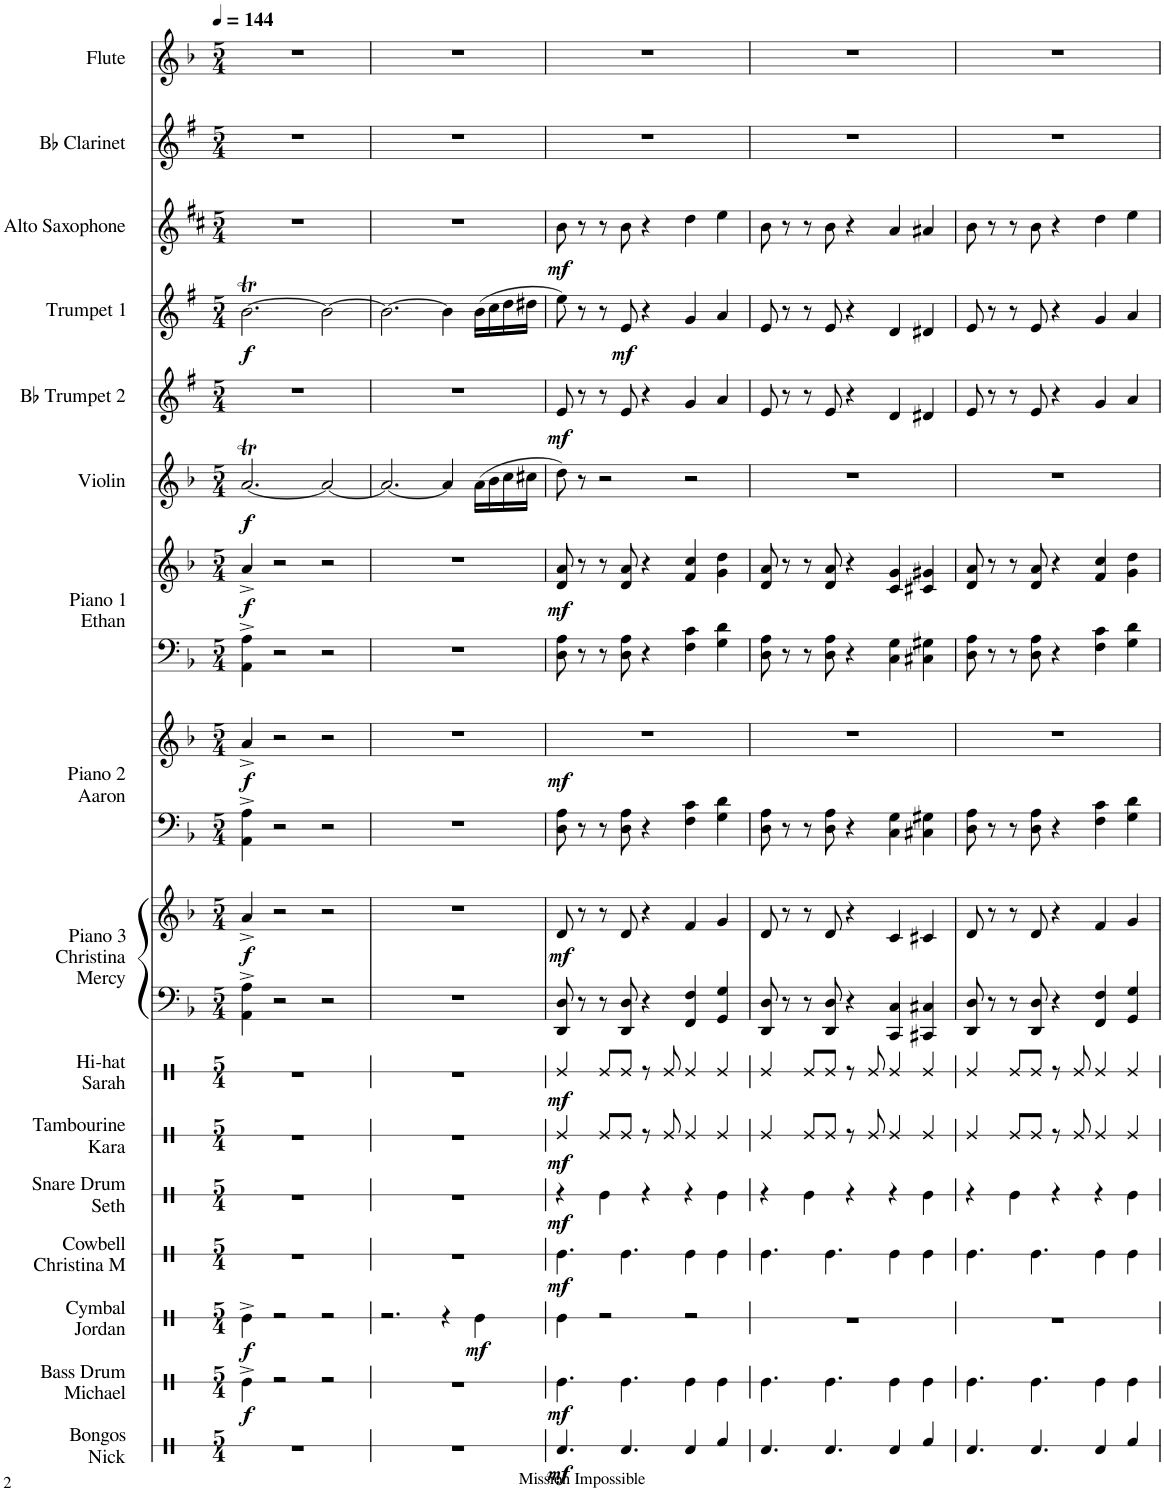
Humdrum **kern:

**kern	**dynam	**kern	**dynam	**kern	**dynam	**kern	**dynam	**kern	**dynam	**kern	**dynam	**kern	**dynam	**kern	**kern	**dynam	**kern	**kern	**dynam	**kern	**kern	**dynam	**kern	**dynam	**kern	**dynam	**kern	**dynam	**kern	**dynam	**kern	**kern
*part16	*part16	*part15	*part15	*part14	*part14	*part13	*part13	*part12	*part12	*part11	*part11	*part10	*part10	*part9	*part9	*part9	*part8	*part8	*part8	*part7	*part7	*part7	*part6	*part6	*part5	*part5	*part4	*part4	*part3	*part3	*part2	*part1
*staff19	*staff19	*staff18	*staff18	*staff17	*staff17	*staff16	*staff16	*staff15	*staff15	*staff14	*staff14	*staff13	*staff13	*staff12	*staff11	*staff11/12	*staff10	*staff9	*staff9/10	*staff8	*staff7	*staff7/8	*staff6	*staff6	*staff5	*staff5	*staff4	*staff4	*staff3	*staff3	*staff2	*staff1
*I"Bongos Nick	*	*I"Bass Drum Michael	*	*I"Cymbal Jordan	*	*I"Cowbell Christina M	*	*I"Snare Drum Seth	*	*I"Tambourine Kara	*	*I"Hi-hat Sarah	*	*I"Piano 3 Christina Mercy	*	*	*I"Piano 2 Aaron	*	*	*I"Piano 1 Ethan	*	*	*I"Violin	*	*I"Bb Trumpet 2	*	*I"Trumpet 1	*	*I"Alto Saxophone	*	*I"Bb Clarinet	*I"Flute
*I'Bo. NO	*	*I'B. Dr. MM	*	*I'Cym. JR	*	*I'Cwb. CM	*	*I'Sn. Dr. ST	*	*	*	*	*	*	*	*	*	*	*	*	*	*	*I'Vln.	*	*I'Bb Tpt.	*	*	*	*I'A. Sax.	*	*I'Bb Cl.	*I'Fl.
*stria1	*	*stria1	*	*stria1	*	*stria1	*	*stria1	*	*stria1	*	*stria1	*	*	*	*	*	*	*	*	*	*	*	*	*	*	*	*	*	*	*	*
*clefX	*	*clefX	*	*clefX	*	*clefX	*	*clefX	*	*clefX	*	*clefX	*	*clefF4	*clefG2	*	*clefF4	*clefG2	*	*clefF4	*clefG2	*	*clefG2	*	*clefG2	*	*clefG2	*	*clefG2	*	*clefG2	*clefG2
*	*	*	*	*	*	*	*	*	*	*	*	*	*	*	*	*	*	*	*	*	*	*	*	*	*Trd1c2	*	*Trd1c2	*	*Trd5c9	*	*Trd1c2	*
*k[]	*	*k[]	*	*k[]	*	*k[]	*	*k[]	*	*k[]	*	*k[]	*	*k[b-]	*k[b-]	*	*k[b-]	*k[b-]	*	*k[b-]	*k[b-]	*	*k[b-]	*	*k[f#]	*	*k[f#]	*	*k[f#c#]	*	*k[f#]	*k[b-]
*M5/4	*	*M5/4	*	*M5/4	*	*M5/4	*	*M5/4	*	*M5/4	*	*M5/4	*	*M5/4	*M5/4	*	*M5/4	*M5/4	*	*M5/4	*M5/4	*	*M5/4	*	*M5/4	*	*M5/4	*	*M5/4	*	*M5/4	*M5/4
*MM144	*	*MM144	*	*MM144	*	*MM144	*	*MM144	*	*MM144	*	*MM144	*	*MM144	*MM144	*	*MM144	*MM144	*	*MM144	*MM144	*	*MM144	*	*MM144	*	*MM144	*	*MM144	*	*MM144	*MM144
=1	=1	=1	=1	=1	=1	=1	=1	=1	=1	=1	=1	=1	=1	=1	=1	=1	=1	=1	=1	=1	=1	=1	=1	=1	=1	=1	=1	=1	=1	=1	=1	=1
!	!	!	!LO:DY:b	!	!LO:DY:b	!	!	!	!	!	!	!	!	!	!	!LO:DY:b	!	!	!LO:DY:b	!	!	!LO:DY:b	!	!LO:DY:b	!	!	!	!LO:DY:b	!	!	!	!
4%5r	.	4Re^\	f	4Re^\	f	4%5r	.	4%5r	.	4%5r	.	4%5r	.	4AA\^ 4A\^	4a^/	f	4AA\^ 4A\^	4a^/	f	4AA\^ 4A\^	4a^/	f	[2.at/	f	4%5r	.	[2.bt\	f	4%5r	.	4%5r	4%5r
.	.	2r	.	2r	.	.	.	.	.	.	.	.	.	2r	2r	.	2r	2r	.	2r	2r	.	.	.	.	.	.	.	.	.	.	.
.	.	2r	.	2r	.	.	.	.	.	.	.	.	.	2r	2r	.	2r	2r	.	2r	2r	.	2a/_	.	.	.	2b\_	.	.	.	.	.
=2	=2	=2	=2	=2	=2	=2	=2	=2	=2	=2	=2	=2	=2	=2	=2	=2	=2	=2	=2	=2	=2	=2	=2	=2	=2	=2	=2	=2	=2	=2	=2	=2
4%5r	.	4%5r	.	2.r	.	4%5r	.	4%5r	.	4%5r	.	4%5r	.	4%5r	4%5r	.	4%5r	4%5r	.	4%5r	4%5r	.	2.a/_	.	4%5r	.	2.b\_	.	4%5r	.	4%5r	4%5r
.	.	.	.	4r	.	.	.	.	.	.	.	.	.	.	.	.	.	.	.	.	.	.	4a/]	.	.	.	4b\]	.	.	.	.	.
!	!	!	!	!	!LO:DY:b	!	!	!	!	!	!	!	!	!	!	!	!	!	!	!	!	!	!	!	!	!	!	!	!	!	!	!
.	.	.	.	4Re\	mf	.	.	.	.	.	.	.	.	.	.	.	.	.	.	.	.	.	(16a\LL	.	.	.	(16b\LL	.	.	.	.	.
.	.	.	.	.	.	.	.	.	.	.	.	.	.	.	.	.	.	.	.	.	.	.	16b-\	.	.	.	16cc\	.	.	.	.	.
.	.	.	.	.	.	.	.	.	.	.	.	.	.	.	.	.	.	.	.	.	.	.	16cc\	.	.	.	16dd\	.	.	.	.	.
.	.	.	.	.	.	.	.	.	.	.	.	.	.	.	.	.	.	.	.	.	.	.	16cc#X\JJ	.	.	.	16dd#X\JJ	.	.	.	.	.
=3	=3	=3	=3	=3	=3	=3	=3	=3	=3	=3	=3	=3	=3	=3	=3	=3	=3	=3	=3	=3	=3	=3	=3	=3	=3	=3	=3	=3	=3	=3	=3	=3
!	!LO:DY:b	!	!LO:DY:b	!	!	!	!LO:DY:b	!	!LO:DY:b	!	!LO:DY:b	!	!LO:DY:b	!	!	!LO:DY:b	!	!	!LO:DY:b	!	!	!LO:DY:b	!	!	!	!LO:DY:b	!	!	!	!LO:DY:b	!	!
4.Rd/	mf	4.Re\	mf	4Re\	.	4.Re\	mf	4r	mf	4Re/	mf	4Re/	mf	8DD/ 8D/	8d/	mf	8D\ 8A\	4%5r	mf	8D\ 8A\	8d/ 8a/	mf	8dd\)	.	8e/	mf	8ee\)	.	8b\	mf	4%5r	4%5r
.	.	.	.	.	.	.	.	.	.	.	.	.	.	8r	8r	.	8r	.	.	8r	8r	.	8r	.	8r	.	8r	.	8r	.	.	.
.	.	.	.	2r	.	.	.	4Re\	.	8Re/L	.	8Re/L	.	8r	8r	.	8r	.	.	8r	8r	.	2r	.	8r	.	8r	.	8r	.	.	.
!	!	!	!	!	!	!	!	!	!	!	!	!	!	!	!	!	!	!	!	!	!	!	!	!	!	!	!	!LO:DY:b	!	!	!	!
4.Rd/	.	4.Re\	.	.	.	4.Re\	.	.	.	8Re/J	.	8Re/J	.	8DD/ 8D/	8d/	.	8D\ 8A\	.	.	8D\ 8A\	8d/ 8a/	.	.	.	8e/	.	8e/	mf	8b\	.	.	.
.	.	.	.	.	.	.	.	4r	.	8r	.	8r	.	4r	4r	.	4r	.	.	4r	4r	.	.	.	4r	.	4r	.	4r	.	.	.
.	.	.	.	.	.	.	.	.	.	8Re/	.	8Re/	.	.	.	.	.	.	.	.	.	.	.	.	.	.	.	.	.	.	.	.
4Rd/	.	4Re\	.	2r	.	4Re\	.	4r	.	4Re/	.	4Re/	.	4FF/ 4F/	4f/	.	4F\ 4c\	.	.	4F\ 4c\	4f/ 4cc/	.	2r	.	4g/	.	4g/	.	4dd\	.	.	.
4Rf/	.	4Re\	.	.	.	4Re\	.	4Re\	.	4Re/	.	4Re/	.	4GG/ 4G/	4g/	.	4G\ 4d\	.	.	4G\ 4d\	4g\ 4dd\	.	.	.	4a/	.	4a/	.	4ee\	.	.	.
=4	=4	=4	=4	=4	=4	=4	=4	=4	=4	=4	=4	=4	=4	=4	=4	=4	=4	=4	=4	=4	=4	=4	=4	=4	=4	=4	=4	=4	=4	=4	=4	=4
4.Rd/	.	4.Re\	.	4%5r	.	4.Re\	.	4r	.	4Re/	.	4Re/	.	8DD/ 8D/	8d/	.	8D\ 8A\	4%5r	.	8D\ 8A\	8d/ 8a/	.	4%5r	.	8e/	.	8e/	.	8b\	.	4%5r	4%5r
.	.	.	.	.	.	.	.	.	.	.	.	.	.	8r	8r	.	8r	.	.	8r	8r	.	.	.	8r	.	8r	.	8r	.	.	.
.	.	.	.	.	.	.	.	4Re\	.	8Re/L	.	8Re/L	.	8r	8r	.	8r	.	.	8r	8r	.	.	.	8r	.	8r	.	8r	.	.	.
4.Rd/	.	4.Re\	.	.	.	4.Re\	.	.	.	8Re/J	.	8Re/J	.	8DD/ 8D/	8d/	.	8D\ 8A\	.	.	8D\ 8A\	8d/ 8a/	.	.	.	8e/	.	8e/	.	8b\	.	.	.
.	.	.	.	.	.	.	.	4r	.	8r	.	8r	.	4r	4r	.	4r	.	.	4r	4r	.	.	.	4r	.	4r	.	4r	.	.	.
.	.	.	.	.	.	.	.	.	.	8Re/	.	8Re/	.	.	.	.	.	.	.	.	.	.	.	.	.	.	.	.	.	.	.	.
4Rd/	.	4Re\	.	.	.	4Re\	.	4r	.	4Re/	.	4Re/	.	4CC/ 4C/	4c/	.	4C\ 4G\	.	.	4C\ 4G\	4c/ 4g/	.	.	.	4d/	.	4d/	.	4a/	.	.	.
4Rf/	.	4Re\	.	.	.	4Re\	.	4Re\	.	4Re/	.	4Re/	.	4CC#X/ 4C#X/	4c#X/	.	4C#X\ 4G#X\	.	.	4C#X\ 4G#X\	4c#X/ 4g#X/	.	.	.	4d#X/	.	4d#X/	.	4a#X/	.	.	.
=5	=5	=5	=5	=5	=5	=5	=5	=5	=5	=5	=5	=5	=5	=5	=5	=5	=5	=5	=5	=5	=5	=5	=5	=5	=5	=5	=5	=5	=5	=5	=5	=5
4.Rd/	.	4.Re\	.	4%5r	.	4.Re\	.	4r	.	4Re/	.	4Re/	.	8DD/ 8D/	8d/	.	8D\ 8A\	4%5r	.	8D\ 8A\	8d/ 8a/	.	4%5r	.	8e/	.	8e/	.	8b\	.	4%5r	4%5r
.	.	.	.	.	.	.	.	.	.	.	.	.	.	8r	8r	.	8r	.	.	8r	8r	.	.	.	8r	.	8r	.	8r	.	.	.
.	.	.	.	.	.	.	.	4Re\	.	8Re/L	.	8Re/L	.	8r	8r	.	8r	.	.	8r	8r	.	.	.	8r	.	8r	.	8r	.	.	.
4.Rd/	.	4.Re\	.	.	.	4.Re\	.	.	.	8Re/J	.	8Re/J	.	8DD/ 8D/	8d/	.	8D\ 8A\	.	.	8D\ 8A\	8d/ 8a/	.	.	.	8e/	.	8e/	.	8b\	.	.	.
.	.	.	.	.	.	.	.	4r	.	8r	.	8r	.	4r	4r	.	4r	.	.	4r	4r	.	.	.	4r	.	4r	.	4r	.	.	.
.	.	.	.	.	.	.	.	.	.	8Re/	.	8Re/	.	.	.	.	.	.	.	.	.	.	.	.	.	.	.	.	.	.	.	.
4Rd/	.	4Re\	.	.	.	4Re\	.	4r	.	4Re/	.	4Re/	.	4FF/ 4F/	4f/	.	4F\ 4c\	.	.	4F\ 4c\	4f/ 4cc/	.	.	.	4g/	.	4g/	.	4dd\	.	.	.
4Rf/	.	4Re\	.	.	.	4Re\	.	4Re\	.	4Re/	.	4Re/	.	4GG/ 4G/	4g/	.	4G\ 4d\	.	.	4G\ 4d\	4g\ 4dd\	.	.	.	4a/	.	4a/	.	4ee\	.	.	.
=	=	=	=	=	=	=	=	=	=	=	=	=	=	=	=	=	=	=	=	=	=	=	=	=	=	=	=	=	=	=	=	=
*-	*-	*-	*-	*-	*-	*-	*-	*-	*-	*-	*-	*-	*-	*-	*-	*-	*-	*-	*-	*-	*-	*-	*-	*-	*-	*-	*-	*-	*-	*-	*-	*-
